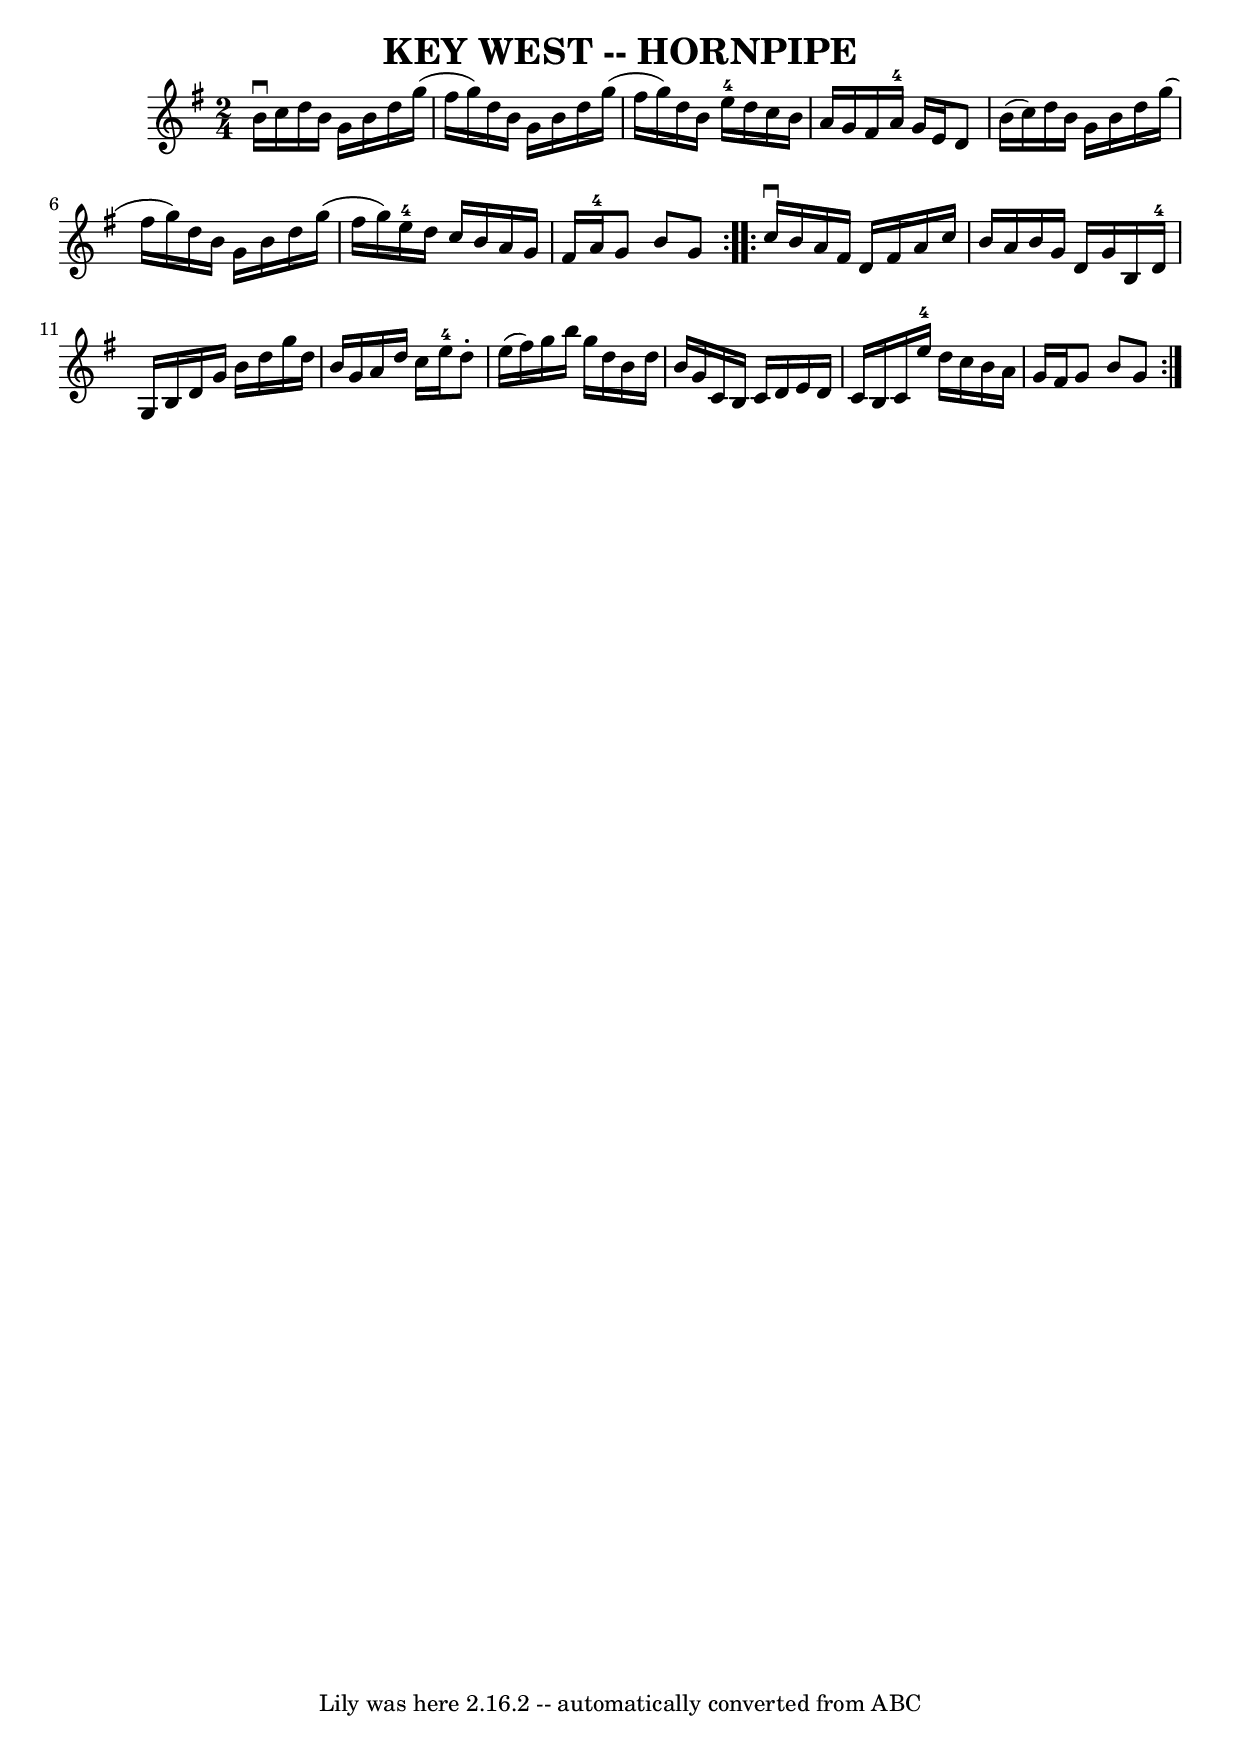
\version "2.7.40"
\include "Mammoth.ily"
\header {
	%% book = "Ryan's Mammoth Collection of Fiddle Tunes"
	crossRefNumber = "1"
	footnotes = ""
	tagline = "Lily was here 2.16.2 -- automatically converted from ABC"
	title = "KEY WEST -- HORNPIPE"
}
voicedefault =  {


\repeat volta 2 {
\time 2/4 \key g \major b'16^\downbow c''16        |
 d''16    
b'16 g'16 b'16 d''16 g''16 (fis''16 g''16)   |
   
d''16 b'16 g'16 b'16 d''16 g''16 (fis''16 g''16)   
|
 d''16 b'16 e''16-4 d''16 c''16 b'16 a'16 g'16 
   |
 fis'16 a'16-4 g'16 e'16 d'8 b'16 (c''16)   
|
     |
 d''16 b'16 g'16 b'16 d''16 g''16 (
fis''16 g''16)   |
 d''16 b'16 g'16 b'16 d''16    
g''16 (fis''16 g''16)   |
 e''16-4 d''16 c''16    
b'16 a'16 g'16 fis'16 a'16-4   |
 g'8 b'8 g'8    } 
    \repeat volta 2 { c''16^\downbow b'16        |
 a'16 fis'16 
 d'16 fis'16 a'16 c''16 b'16 a'16    |
 b'16 g'16   
 d'16 g'16 b16 d'16-4 g16 b16    |
 d'16 g'16    
b'16 d''16 g''16 d''16 b'16 g'16    |
 a'16 d''16    
c''16 e''16-4 d''8 -. e''16 (fis''16)   |
     |
   
g''16 b''16 g''16 d''16 b'16 d''16 b'16 g'16    |
   
c'16 b16 c'16 d'16 e'16 d'16 c'16 b16    |
 c'16   
 e''16-4 d''16 c''16 b'16 a'16 g'16 fis'16    |
   
g'8 b'8 g'8    }   
}

\score{
    <<

	\context Staff="default"
	{
	    \voicedefault 
	}

    >>
	\layout {
	}
	\midi {}
}
